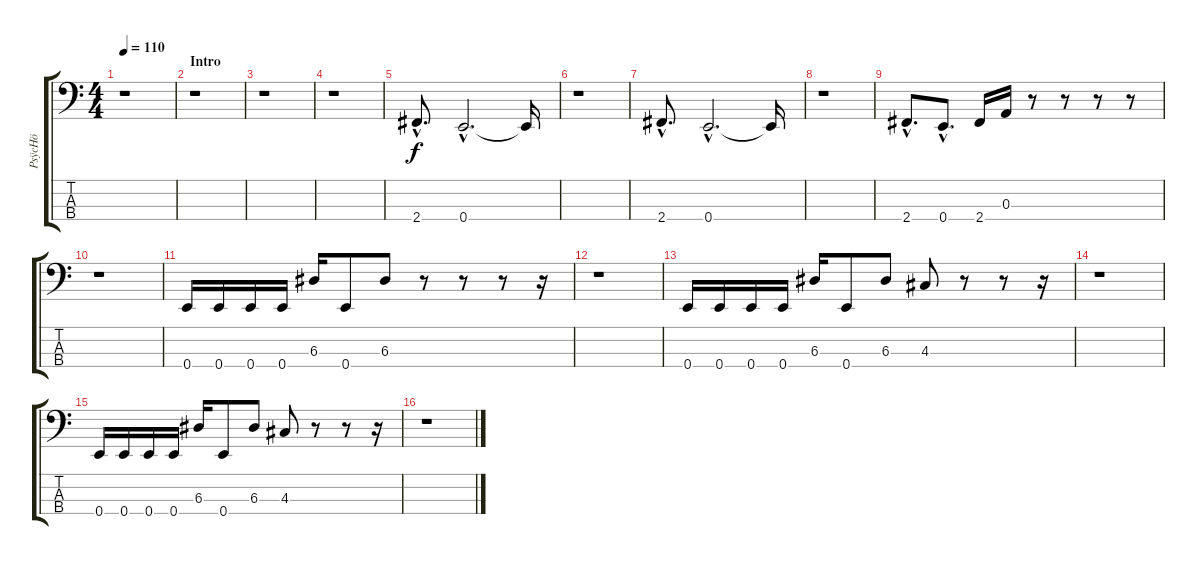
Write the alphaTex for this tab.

\track ("PsÿcHö" "PsÿcHö") {instrument slapbass1}
\staff {score tabs}
\tuning (G2 D2 A1 E1) {hide}
\ts (4 4)
\tempo 110
\clef f4
\ks c
r.1{dy f instrument slapbass1} |
\section ("" "Intro")
r.1 |
r.1 |
r.1 |
2.4{hac}.8{d} 0.4{hac}.2{d} 0.4{t}.16 |
r.1 |
2.4{hac}.8{d} 0.4{hac}.2{d} 0.4{t}.16 |
r.1 |
2.4{hac}.8{d} 0.4{hac}.8{d} 2.4.16 0.3.16 r.8 r.8 r.8 r.8 |
r.1 |
0.4.16 0.4.16 0.4.16 0.4.16 6.3.16 0.4.8 6.3.8 r.8 r.8 r.8 r.16 |
r.1 |
0.4.16 0.4.16 0.4.16 0.4.16 6.3.16 0.4.8 6.3.8 4.3.8 r.8 r.8 r.16 |
r.1 |
0.4.16 0.4.16 0.4.16 0.4.16 6.3.16 0.4.8 6.3.8 4.3.8 r.8 r.8 r.16 |
r.1
